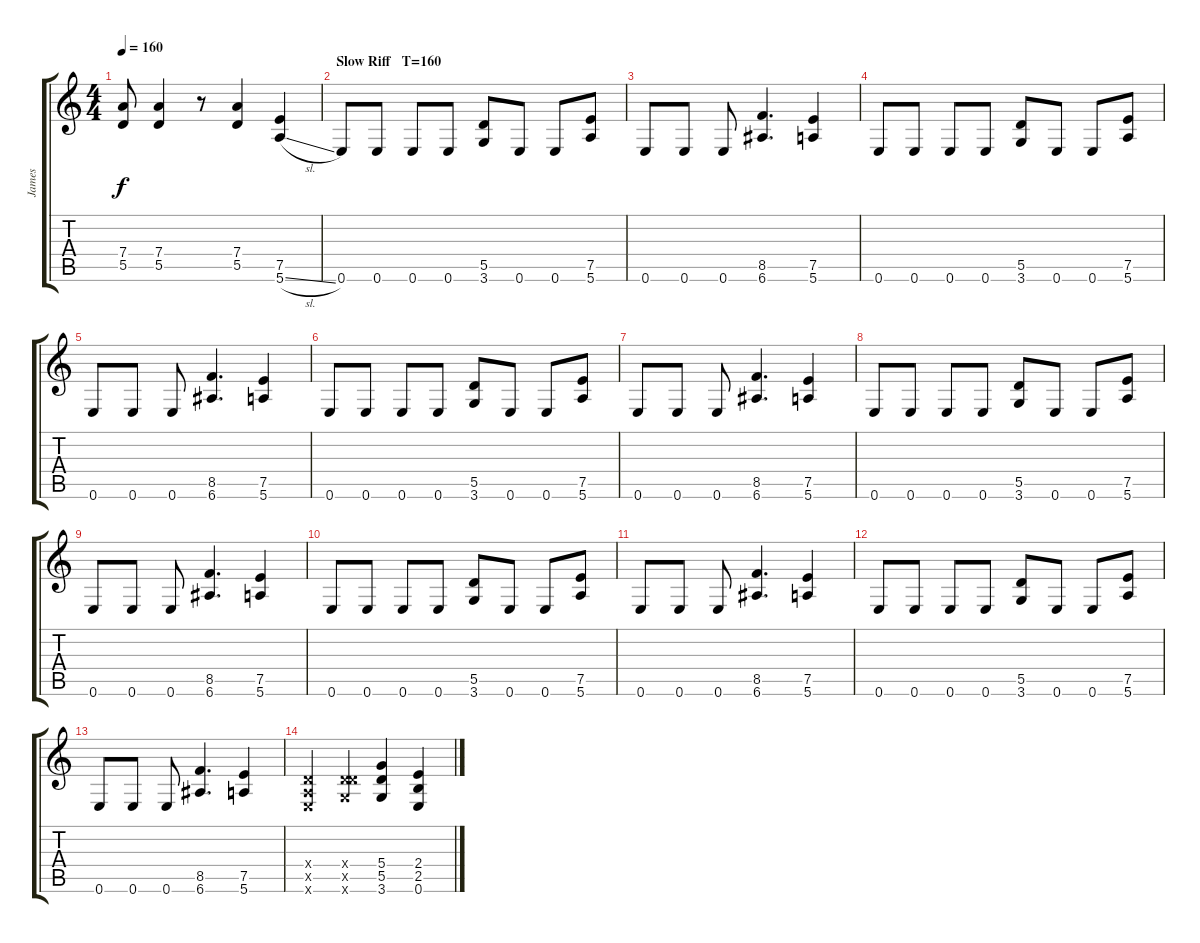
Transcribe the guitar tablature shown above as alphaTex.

\track ("James" "James") {instrument distortionguitar}
\staff {score tabs}
\tuning (E4 B3 G3 D3 A2 E2) {hide}
\ts (4 4)
\tempo 160
\clef g2
\ks c
(7.4 5.5).8{dy f} (7.4 5.5).4 r.8 (7.4 5.5).4 (7.5 5.6{sl}).4 |
\section ("" "Slow Riff   T=160")
0.6.8 0.6.8 0.6.8 0.6.8 (5.5 3.6).8 0.6.8 0.6.8 (7.5 5.6).8 |
0.6.8 0.6.8 0.6.8 (8.5 6.6).4{d} (7.5 5.6).4 |
0.6.8 0.6.8 0.6.8 0.6.8 (5.5 3.6).8 0.6.8 0.6.8 (7.5 5.6).8 |
0.6.8 0.6.8 0.6.8 (8.5 6.6).4{d} (7.5 5.6).4 |
0.6.8 0.6.8 0.6.8 0.6.8 (5.5 3.6).8 0.6.8 0.6.8 (7.5 5.6).8 |
0.6.8 0.6.8 0.6.8 (8.5 6.6).4{d} (7.5 5.6).4 |
0.6.8 0.6.8 0.6.8 0.6.8 (5.5 3.6).8 0.6.8 0.6.8 (7.5 5.6).8 |
0.6.8 0.6.8 0.6.8 (8.5 6.6).4{d} (7.5 5.6).4 |
0.6.8 0.6.8 0.6.8 0.6.8 (5.5 3.6).8 0.6.8 0.6.8 (7.5 5.6).8 |
0.6.8 0.6.8 0.6.8 (8.5 6.6).4{d} (7.5 5.6).4 |
0.6.8 0.6.8 0.6.8 0.6.8 (5.5 3.6).8 0.6.8 0.6.8 (7.5 5.6).8 |
0.6.8 0.6.8 0.6.8 (8.5 6.6).4{d} (7.5 5.6).4 |
(0.4{x} 0.5{x} 0.6{x}).4 (0.4{x} 5.5{x} 3.6{x}).4 (5.4 5.5 3.6).4 (2.4 2.5 0.6).4
